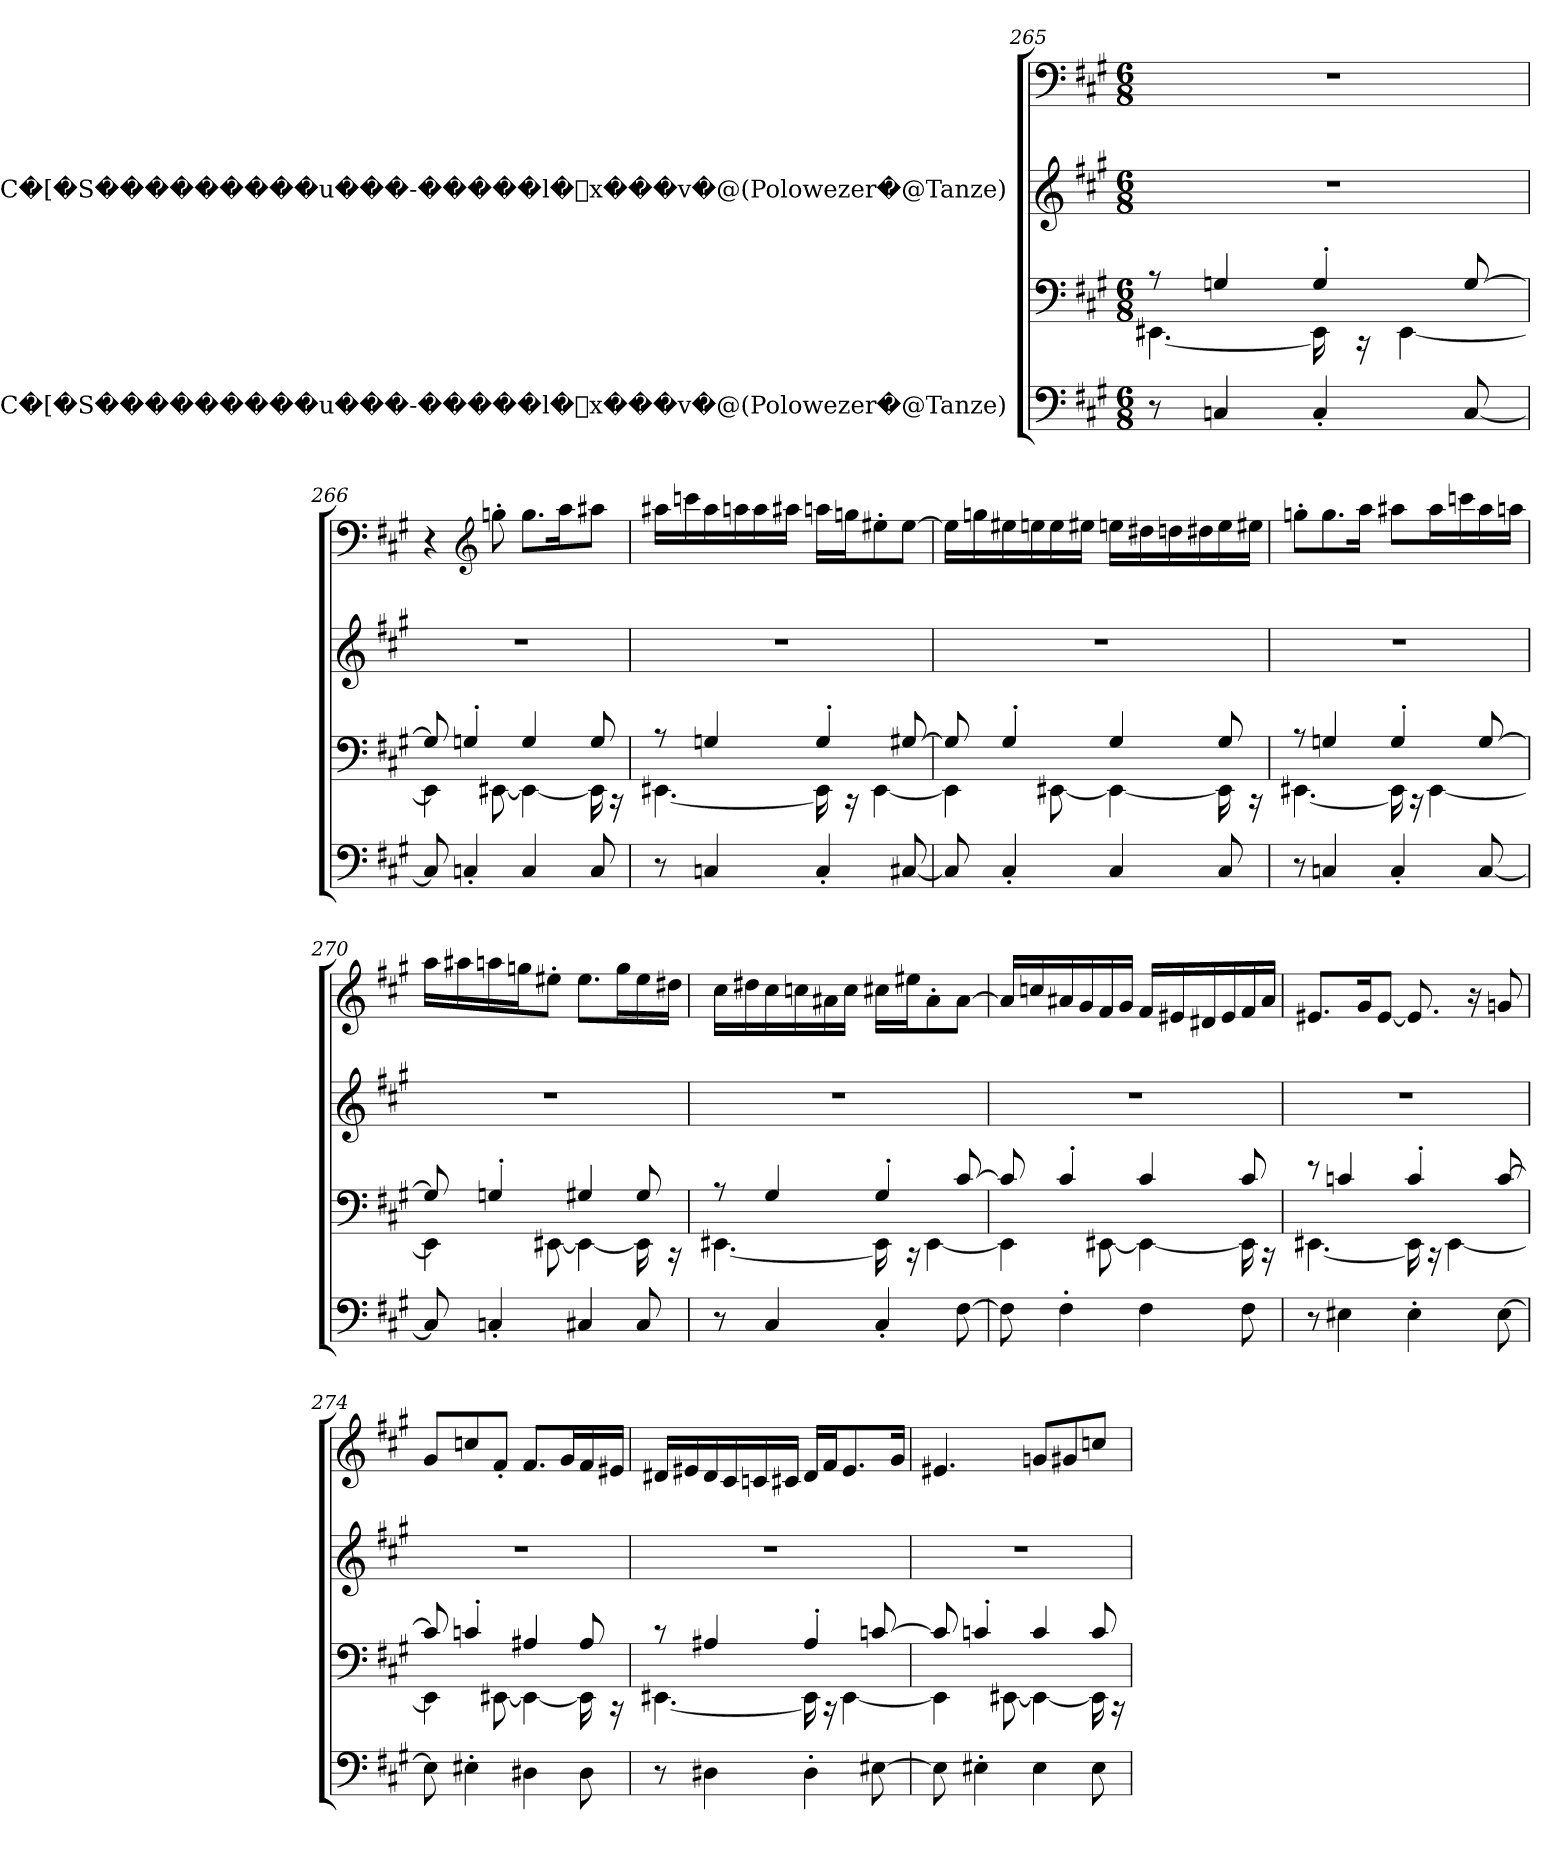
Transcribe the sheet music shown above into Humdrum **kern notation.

**kern	**kern	**kern	**kern
*part2	*part2	*part1	*part1
*staff4	*staff3	*staff2	*staff1
*I"钢琴, �C�[�S���������u���-�����l�ݗx���v�@(Polowezer�@Tanze)	*	*I"钢琴, �C�[�S���������u���-�����l�ݗx���v�@(Polowezer�@Tanze)	*
*clefF4	*clefF4	*clefG2	*clefF4
*k[f#c#g#]	*k[f#c#g#]	*k[f#c#g#]	*k[f#c#g#]
*M6/8	*M6/8	*M6/8	*M6/8
=265	=265	=265	=265
*	*^	*	*
8r	8r	[4.EE#X\	2.r	2.r
4Cn/	4Gn/	.	.	.
4C'/	4G'/	16EE#\]	.	.
.	.	16r	.	.
.	.	[4EE#\	.	.
[8C/	[8G/	.	.	.
=266	=266	=266	=266	=266
8C/]	8G/]	4EE#\]	2.r	4r
4Cn'/	4Gn'/	.	.	.
*	*	*	*	*clefG2
.	.	[8EE#X\	.	8ggn'\
4C/	4G/	4EE#\_	.	8.gg\L
.	.	.	.	16aa\K
8C/	8G/	16EE#\]	.	8aa#X\J
.	.	16r	.	.
!!LO:LB:g=z
=267	=267	=267	=267	=267
8r	8r	[4.EE#X\	2.r	16aa#X\LL
.	.	.	.	16cccn\
4Cn/	4Gn/	.	.	16aa#\
.	.	.	.	16aan\
.	.	.	.	16aa\
.	.	.	.	16aa#X\JJ
4C'/	4G'/	16EE#\]	.	16aan\LL
.	.	16r	.	16ggn\J
.	.	[4EE#\	.	8ee#X'\
[8C#X/	[8G#X/	.	.	[8ee#\J
=268	=268	=268	=268	=268
8C#/]	8G#/]	4EE#\]	2.r	16ee#\LL]
.	.	.	.	16ggn\
4C#'/	4G#'/	.	.	16ee#X\
.	.	.	.	16een\
.	.	[8EE#X\	.	16ee\
.	.	.	.	16ee#X\JJ
4C#/	4G#/	4EE#\_	.	16een\LL
.	.	.	.	16dd#X\
.	.	.	.	16ddn\
.	.	.	.	16dd#X\
8C#/	8G#/	16EE#\]	.	16ee\
.	.	16r	.	16ee#X\JJ
!!LO:PB:g=z
=269	=269	=269	=269	=269
8r	8r	[4.EE#X\	2.r	8ggn'\L
4Cn/	4Gn/	.	.	8.gg\
.	.	.	.	16aa\Jk
4C'/	4G'/	16EE#\]	.	8aa#X\L
.	.	16r	.	.
.	.	[4EE#\	.	16aa#\L
.	.	.	.	16cccn\
[8C/	[8G/	.	.	16aa#\
.	.	.	.	16aan\JJ
=270	=270	=270	=270	=270
8C/]	8G/]	4EE#\]	2.r	16aa\LL
.	.	.	.	16aa#X\
4Cn'/	4Gn'/	.	.	16aan\
.	.	.	.	16ggn\J
.	.	[8EE#X\	.	8ee#X'\J
4C#X/	4G#X/	4EE#\_	.	8.ee#\L
.	.	.	.	16gg\L
8C#/	8G#/	16EE#\]	.	16ee#\
.	.	16r	.	16dd#X\JJ
!!LO:LB:g=z
=271	=271	=271	=271	=271
8r	8r	[4.EE#X\	2.r	16cc#\LL
.	.	.	.	16dd#X\
4C#/	4G#/	.	.	16cc#\
.	.	.	.	16ccn\
.	.	.	.	16a#X\
.	.	.	.	16cc\JJ
4C#'/	4G#'/	16EE#\]	.	16cc#X\LL
.	.	16r	.	16ee#X\J
.	.	[4EE#\	.	8a#'\
[8F#\	[8c#/	.	.	[8a#\J
=272	=272	=272	=272	=272
8F#\]	8c#/]	4EE#\]	2.r	16a#/LL]
.	.	.	.	16ccn/
4F#'\	4c#'/	.	.	16a#X/
.	.	.	.	16g#/
.	.	[8EE#X\	.	16f#/
.	.	.	.	16g#/JJ
4F#\	4c#/	4EE#\_	.	16f#/LL
.	.	.	.	16e#X/
.	.	.	.	16d#X/
.	.	.	.	16e#/
8F#\	8c#/	16EE#\]	.	16f#/
.	.	16r	.	16a#/JJ
!!LO:LB:g=z
=273	=273	=273	=273	=273
8r	8r	[4.EE#X\	2.r	8.e#X/L
4E#X\	4cn/	.	.	.
.	.	.	.	16g#/K
.	.	.	.	[8e#/J
4E#'\	4c'/	16EE#\]	.	8.e#/]
.	.	16r	.	.
.	.	[4EE#\	.	.
.	.	.	.	16r
[8E#\	[8c/	.	.	8gn/
=274	=274	=274	=274	=274
8E#\]	8c/]	4EE#\]	2.r	8g#/L
4E#X'\	4cn'/	.	.	8ccn/
.	.	[8EE#X\	.	8f#'/J
4D#X\	4A#X/	4EE#\_	.	8.f#/L
.	.	.	.	16g#/L
8D#\	8A#/	16EE#\]	.	16f#/
.	.	16r	.	16e#X/JJ
=275	=275	=275	=275	=275
8r	8r	[4.EE#X\	2.r	16d#X/LL
.	.	.	.	16e#X/
4D#X\	4A#X/	.	.	16d#/
.	.	.	.	16c#/
.	.	.	.	16cn/
.	.	.	.	16c#X/JJ
4D#'\	4A#'/	16EE#\]	.	16d#/LL
.	.	16r	.	16f#/J
.	.	[4EE#\	.	8.e#/
[8E#X\	[8cn/	.	.	.
.	.	.	.	16g#/Jk
!!LO:PB:g=z
=276	=276	=276	=276	=276
8E#\]	8c/]	4EE#\]	2.r	4.e#X/
4E#X'\	4cn'/	.	.	.
.	.	[8EE#X\	.	.
4E#\	4c/	4EE#\_	.	8gn/L
.	.	.	.	8g#X/
8E#\	8c/	16EE#\]	.	8ccn/J
.	.	16r	.	.
*	*v	*v	*	*
=	=	=	=
*-	*-	*-	*-
